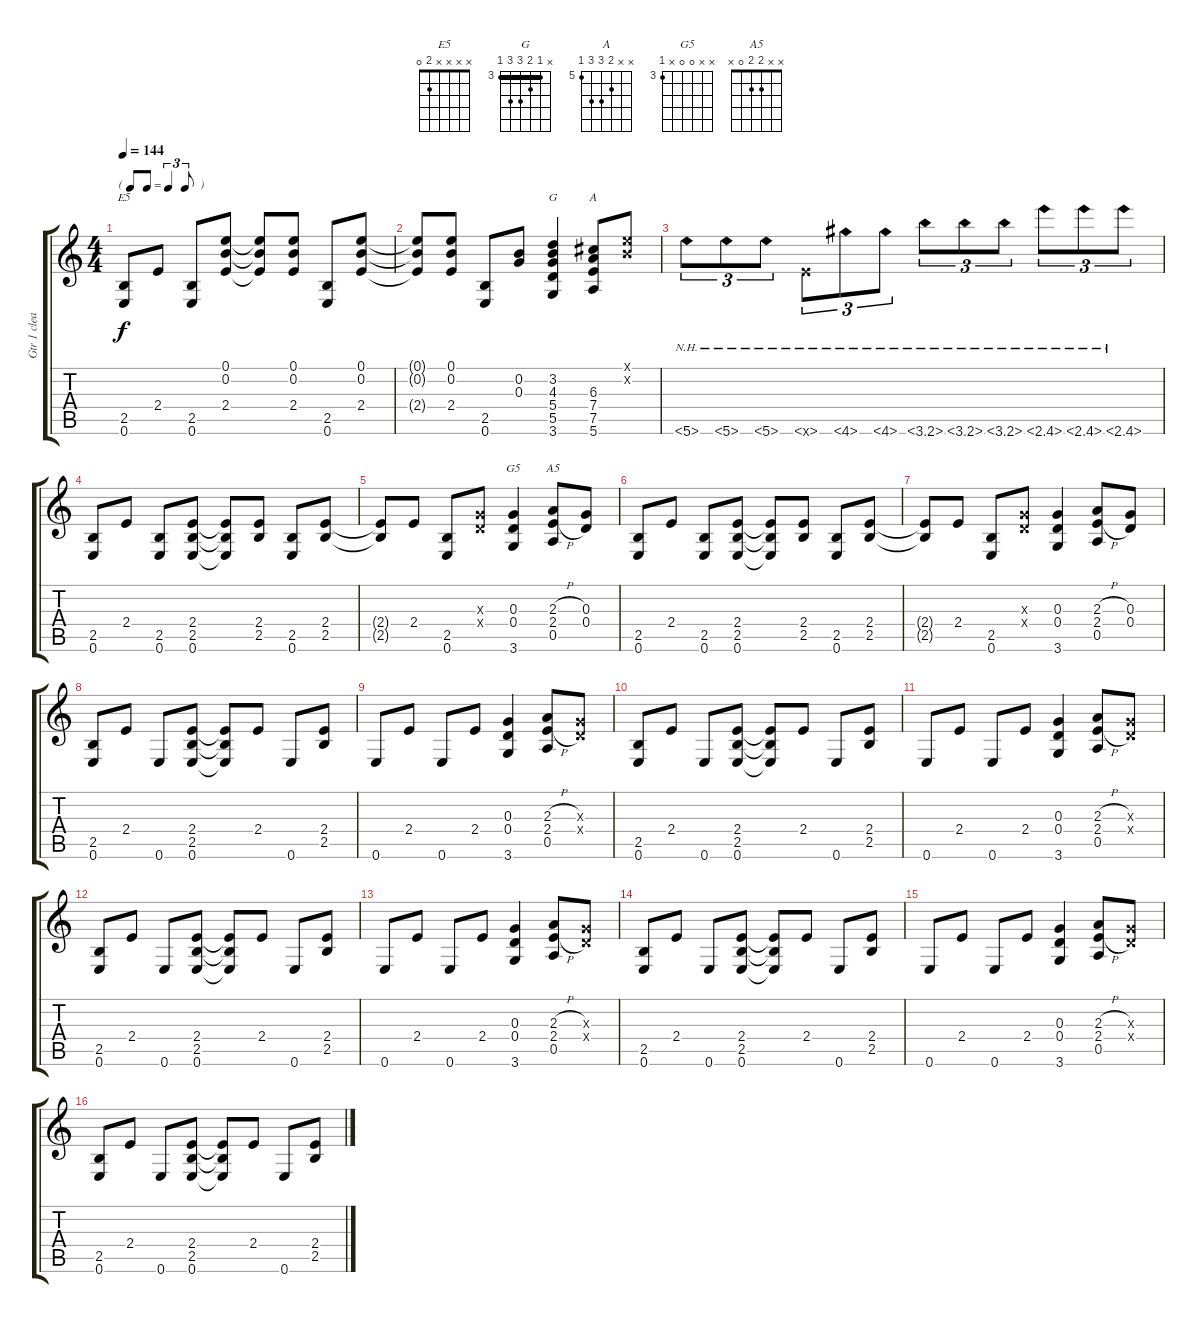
\track ("Gtr 1 clean" "Gtr 1 clea") {instrument electricguitarclean}
\staff {score tabs}
\tuning (E4 B3 G3 D3 A2 E2) {hide}
\chord ("E5" x x x x 2 0)
\chord ("G" x 3 4 5 5 3) {firstfret 3 barre 3}
\chord ("A" x x 6 7 7 5) {firstfret 5}
\chord ("G5" x x 0 0 x 3) {firstfret 3}
\chord ("A5" x x 2 2 0 x)
\ts (4 4)
\tf triplet8th
\tempo 144
\clef g2
\ks c
(2.5 0.6).8{ch "E5" dy f} 2.4.8 (2.5 0.6).8 (0.1 0.2 2.4).8 (0.1{t} 0.2{t} 2.4{t}).8 (0.1 0.2 2.4).8 (2.5 0.6).8 (0.1 0.2 2.4).8 |
(0.1{t} 0.2{t} 2.4{t}).8 (0.1 0.2 2.4).8 (2.5 0.6).8 (0.2 0.3).8 (3.2 4.3 5.4 5.5 3.6).4{ch "G"} (6.3 7.4 7.5 5.6).8{ch "A"} (0.1{x} 0.2{x}).8 |
5.6{nh}.8{tu (3 2)} 5.6{nh}.8{tu (3 2)} 5.6{nh}.8{tu (3 2)} 0.6{nh x}.8{tu (3 2)} 4.6{nh}.8{tu (3 2)} 4.6{nh}.8{tu (3 2)} 3.6{nh}.8{tu (3 2)} 3.6{nh}.8{tu (3 2)} 3.6{nh}.8{tu (3 2)} 2.6{nh}.8{tu (3 2)} 2.6{nh}.8{tu (3 2)} 2.6{nh}.8{tu (3 2)} |
(2.5 0.6).8 2.4.8 (2.5 0.6).8 (2.4 2.5 0.6).8 (2.4{t} 2.5{t} 0.6{t}).8 (2.4 2.5).8 (2.5 0.6).8 (2.4 2.5).8 |
(2.4{t} 2.5{t}).8 2.4.8 (2.5 0.6).8 (0.3{x} 0.4{x}).8 (0.3 0.4 3.6).4{ch "G5"} (2.3{h} 2.4{h} 0.5).8{ch "A5"} (0.3 0.4).8 |
(2.5 0.6).8 2.4.8 (2.5 0.6).8 (2.4 2.5 0.6).8 (2.4{t} 2.5{t} 0.6{t}).8 (2.4 2.5).8 (2.5 0.6).8 (2.4 2.5).8 |
(2.4{t} 2.5{t}).8 2.4.8 (2.5 0.6).8 (0.3{x} 0.4{x}).8 (0.3 0.4 3.6).4 (2.3{h} 2.4{h} 0.5).8 (0.3 0.4).8 |
(2.5 0.6).8 2.4.8 0.6.8 (2.4 2.5 0.6).8 (2.4{t} 2.5{t} 0.6{t}).8 2.4.8 0.6.8 (2.4 2.5).8 |
0.6.8 2.4.8 0.6.8 2.4.8 (0.3 0.4 3.6).4 (2.3{h} 2.4{h} 0.5).8 (0.3{x} 0.4{x}).8 |
(2.5 0.6).8 2.4.8 0.6.8 (2.4 2.5 0.6).8 (2.4{t} 2.5{t} 0.6{t}).8 2.4.8 0.6.8 (2.4 2.5).8 |
0.6.8 2.4.8 0.6.8 2.4.8 (0.3 0.4 3.6).4 (2.3{h} 2.4{h} 0.5).8 (0.3{x} 0.4{x}).8 |
(2.5 0.6).8 2.4.8 0.6.8 (2.4 2.5 0.6).8 (2.4{t} 2.5{t} 0.6{t}).8 2.4.8 0.6.8 (2.4 2.5).8 |
0.6.8 2.4.8 0.6.8 2.4.8 (0.3 0.4 3.6).4 (2.3{h} 2.4{h} 0.5).8 (0.3{x} 0.4{x}).8 |
(2.5 0.6).8 2.4.8 0.6.8 (2.4 2.5 0.6).8 (2.4{t} 2.5{t} 0.6{t}).8 2.4.8 0.6.8 (2.4 2.5).8 |
0.6.8 2.4.8 0.6.8 2.4.8 (0.3 0.4 3.6).4 (2.3{h} 2.4{h} 0.5).8 (0.3{x} 0.4{x}).8 |
(2.5 0.6).8 2.4.8 0.6.8 (2.4 2.5 0.6).8 (2.4{t} 2.5{t} 0.6{t}).8 2.4.8 0.6.8 (2.4 2.5).8
